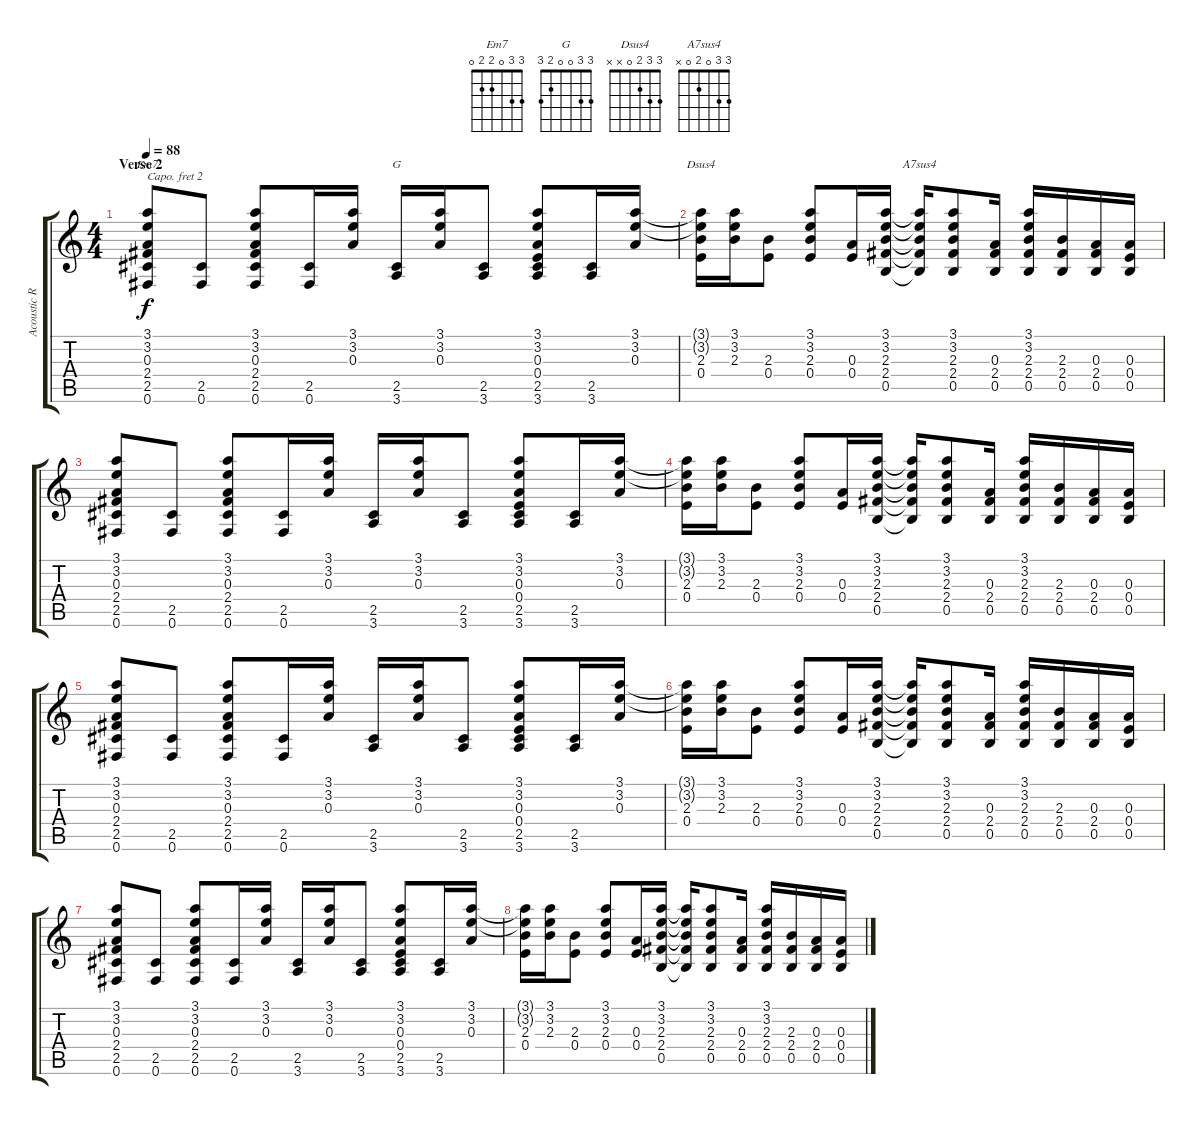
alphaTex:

\track ("Acoustic Rhythm Guitar" "Acoustic R") {instrument acousticguitarsteel}
\staff {score tabs}
\capo 2
\tuning (E4 B3 G3 D3 A2 E2) {hide}
\chord ("Em7" 3 3 0 2 2 0)
\chord ("G" 3 3 0 0 2 3)
\chord ("Dsus4" 3 3 2 0 x x)
\chord ("A7sus4" 3 3 0 2 0 x)
\ts (4 4)
\section ("" "Verse 2")
\tempo 88
\clef g2
\ks c
(3.1 3.2 0.3 2.4 2.5 0.6).8{ch "Em7" dy f} (2.5 0.6).8 (3.1 3.2 0.3 2.4 2.5 0.6).8 (2.5 0.6).16 (3.1 3.2 0.3).16 (2.5 3.6).16{ch "G"} (3.1 3.2 0.3).16 (2.5 3.6).8 (3.1 3.2 0.3 0.4 2.5 3.6).8 (2.5 3.6).16 (3.1 3.2 0.3).16 |
(3.1{t} 3.2{t} 2.3 0.4).16{ch "Dsus4"} (3.1 3.2 2.3).16 (2.3 0.4).8 (3.1 3.2 2.3 0.4).8 (0.3 0.4).16 (3.1 3.2 2.3 2.4 0.5).16 (3.1{t} 3.2{t} 2.3{t} 2.4{t} 0.5{t}).16{ch "A7sus4"} (3.1 3.2 2.3 2.4 0.5).8 (0.3 2.4 0.5).16 (3.1 3.2 2.3 2.4 0.5).16 (2.3 2.4 0.5).16 (0.3 2.4 0.5).16 (0.3 0.4 0.5).16 |
(3.1 3.2 0.3 2.4 2.5 0.6).8 (2.5 0.6).8 (3.1 3.2 0.3 2.4 2.5 0.6).8 (2.5 0.6).16 (3.1 3.2 0.3).16 (2.5 3.6).16 (3.1 3.2 0.3).16 (2.5 3.6).8 (3.1 3.2 0.3 0.4 2.5 3.6).8 (2.5 3.6).16 (3.1 3.2 0.3).16 |
(3.1{t} 3.2{t} 2.3 0.4).16 (3.1 3.2 2.3).16 (2.3 0.4).8 (3.1 3.2 2.3 0.4).8 (0.3 0.4).16 (3.1 3.2 2.3 2.4 0.5).16 (3.1{t} 3.2{t} 2.3{t} 2.4{t} 0.5{t}).16 (3.1 3.2 2.3 2.4 0.5).8 (0.3 2.4 0.5).16 (3.1 3.2 2.3 2.4 0.5).16 (2.3 2.4 0.5).16 (0.3 2.4 0.5).16 (0.3 0.4 0.5).16 |
(3.1 3.2 0.3 2.4 2.5 0.6).8 (2.5 0.6).8 (3.1 3.2 0.3 2.4 2.5 0.6).8 (2.5 0.6).16 (3.1 3.2 0.3).16 (2.5 3.6).16 (3.1 3.2 0.3).16 (2.5 3.6).8 (3.1 3.2 0.3 0.4 2.5 3.6).8 (2.5 3.6).16 (3.1 3.2 0.3).16 |
(3.1{t} 3.2{t} 2.3 0.4).16 (3.1 3.2 2.3).16 (2.3 0.4).8 (3.1 3.2 2.3 0.4).8 (0.3 0.4).16 (3.1 3.2 2.3 2.4 0.5).16 (3.1{t} 3.2{t} 2.3{t} 2.4{t} 0.5{t}).16 (3.1 3.2 2.3 2.4 0.5).8 (0.3 2.4 0.5).16 (3.1 3.2 2.3 2.4 0.5).16 (2.3 2.4 0.5).16 (0.3 2.4 0.5).16 (0.3 0.4 0.5).16 |
(3.1 3.2 0.3 2.4 2.5 0.6).8 (2.5 0.6).8 (3.1 3.2 0.3 2.4 2.5 0.6).8 (2.5 0.6).16 (3.1 3.2 0.3).16 (2.5 3.6).16 (3.1 3.2 0.3).16 (2.5 3.6).8 (3.1 3.2 0.3 0.4 2.5 3.6).8 (2.5 3.6).16 (3.1 3.2 0.3).16 |
(3.1{t} 3.2{t} 2.3 0.4).16 (3.1 3.2 2.3).16 (2.3 0.4).8 (3.1 3.2 2.3 0.4).8 (0.3 0.4).16 (3.1 3.2 2.3 2.4 0.5).16 (3.1{t} 3.2{t} 2.3{t} 2.4{t} 0.5{t}).16 (3.1 3.2 2.3 2.4 0.5).8 (0.3 2.4 0.5).16 (3.1 3.2 2.3 2.4 0.5).16 (2.3 2.4 0.5).16 (0.3 2.4 0.5).16 (0.3 0.4 0.5).16
